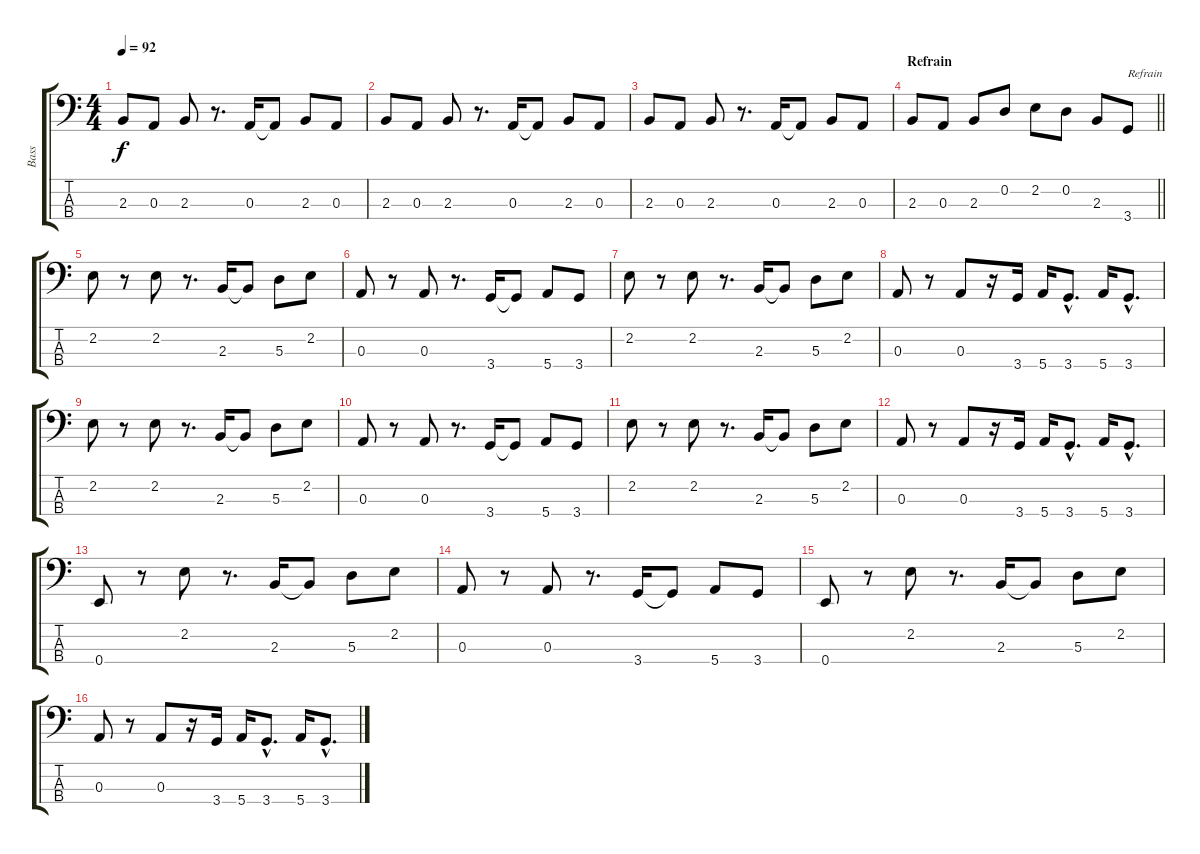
\track ("Bass" "Bass") {instrument electricbassfinger}
\staff {score tabs}
\tuning (G2 D2 A1 E1) {hide}
\ts (4 4)
\tempo 92
\clef f4
\ks c
2.3.8{dy f} 0.3.8 2.3.8 r.8{d} 0.3.16 0.3{t}.8 2.3.8 0.3.8 |
2.3.8 0.3.8 2.3.8 r.8{d} 0.3.16 0.3{t}.8 2.3.8 0.3.8 |
2.3.8 0.3.8 2.3.8 r.8{d} 0.3.16 0.3{t}.8 2.3.8 0.3.8 |
\section ("" "Refrain")
\barLineRight lightlight
2.3.8 0.3.8 2.3.8 0.2.8 2.2.8 0.2.8 2.3.8 3.4.8{txt "Refrain"} |
2.2.8 r.8 2.2.8 r.8{d} 2.3.16 2.3{t}.8 5.3.8 2.2.8 |
0.3.8 r.8 0.3.8 r.8{d} 3.4.16 3.4{t}.8 5.4.8 3.4.8 |
2.2.8 r.8 2.2.8 r.8{d} 2.3.16 2.3{t}.8 5.3.8 2.2.8 |
0.3.8 r.8 0.3.8 r.16 3.4.16 5.4.16 3.4{hac}.8{d} 5.4.16 3.4{hac}.8{d} |
2.2.8 r.8 2.2.8 r.8{d} 2.3.16 2.3{t}.8 5.3.8 2.2.8 |
0.3.8 r.8 0.3.8 r.8{d} 3.4.16 3.4{t}.8 5.4.8 3.4.8 |
2.2.8 r.8 2.2.8 r.8{d} 2.3.16 2.3{t}.8 5.3.8 2.2.8 |
0.3.8 r.8 0.3.8 r.16 3.4.16 5.4.16 3.4{hac}.8{d} 5.4.16 3.4{hac}.8{d} |
0.4.8 r.8 2.2.8 r.8{d} 2.3.16 2.3{t}.8 5.3.8 2.2.8 |
0.3.8 r.8 0.3.8 r.8{d} 3.4.16 3.4{t}.8 5.4.8 3.4.8 |
0.4.8 r.8 2.2.8 r.8{d} 2.3.16 2.3{t}.8 5.3.8 2.2.8 |
0.3.8 r.8 0.3.8 r.16 3.4.16 5.4.16 3.4{hac}.8{d} 5.4.16 3.4{hac}.8{d}
